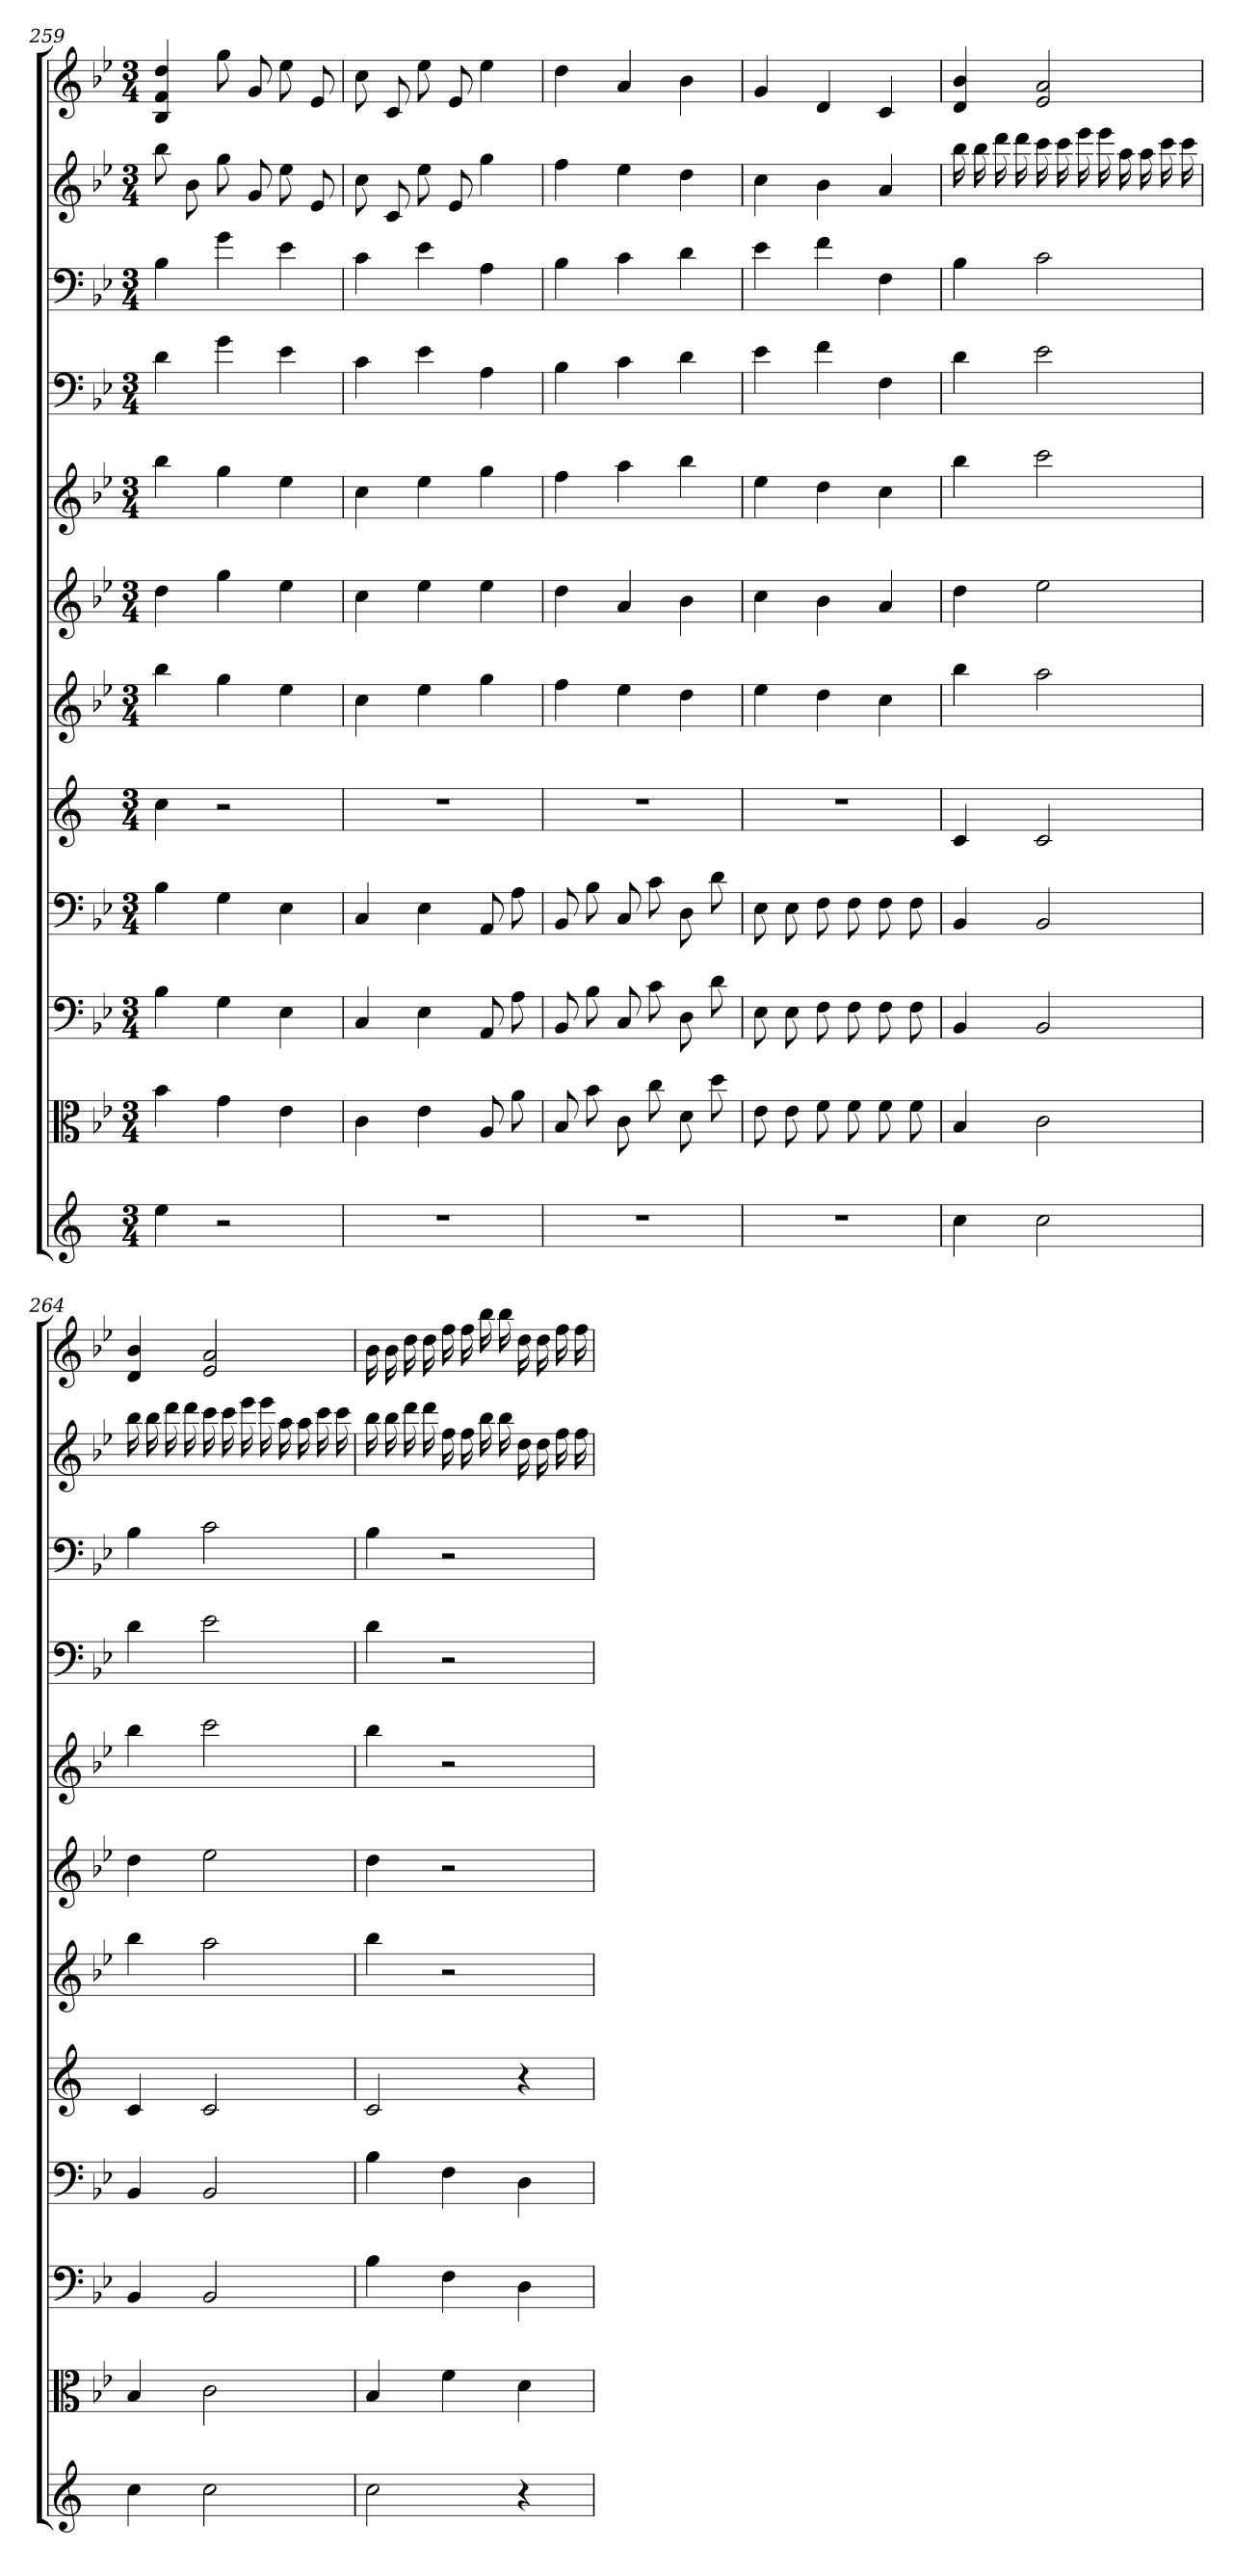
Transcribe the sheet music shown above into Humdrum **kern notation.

**kern	**kern	**kern	**kern	**kern	**kern	**kern	**kern	**kern	**kern	**kern	**kern
*part12	*part11	*part10	*part9	*part8	*part7	*part6	*part5	*part4	*part3	*part2	*part1
*staff12	*staff11	*staff10	*staff9	*staff8	*staff7	*staff6	*staff5	*staff4	*staff3	*staff2	*staff1
*	*clefC3	*clefF4	*clefF4	*	*	*	*	*clefF4	*clefF4	*	*
*k[]	*k[b-e-]	*k[b-e-]	*k[b-e-]	*k[]	*k[b-e-]	*k[b-e-]	*k[b-e-]	*k[b-e-]	*k[b-e-]	*k[b-e-]	*k[b-e-]
*M3/4	*M3/4	*M3/4	*M3/4	*M3/4	*M3/4	*M3/4	*M3/4	*M3/4	*M3/4	*M3/4	*M3/4
=259	=259	=259	=259	=259	=259	=259	=259	=259	=259	=259	=259
4ee	4b-	4B-	4B-	4cc	4bb-	4dd	4bb-	4d	4B-	8bb-	4B- 4f 4dd
.	.	.	.	.	.	.	.	.	.	8b-	.
2r	4g	4G	4G	2r	4gg	4gg	4gg	4g	4g	8gg	8gg
.	.	.	.	.	.	.	.	.	.	8g	8g
.	4e-	4E-	4E-	.	4ee-	4ee-	4ee-	4e-	4e-	8ee-	8ee-
.	.	.	.	.	.	.	.	.	.	8e-	8e-
=260	=260	=260	=260	=260	=260	=260	=260	=260	=260	=260	=260
2.r	4c	4C	4C	2.r	4cc	4cc	4cc	4c	4c	8cc	8cc
.	.	.	.	.	.	.	.	.	.	8c	8c
.	4e-	4E-	4E-	.	4ee-	4ee-	4ee-	4e-	4e-	8ee-	8ee-
.	.	.	.	.	.	.	.	.	.	8e-	8e-
.	8A	8AA	8AA	.	4gg	4ee-	4gg	4A	4A	4gg	4ee-
.	8a	8A	8A	.	.	.	.	.	.	.	.
=261	=261	=261	=261	=261	=261	=261	=261	=261	=261	=261	=261
2.r	8B-	8BB-	8BB-	2.r	4ff	4dd	4ff	4B-	4B-	4ff	4dd
.	8b-	8B-	8B-	.	.	.	.	.	.	.	.
.	8c	8C	8C	.	4ee-	4a	4aa	4c	4c	4ee-	4a
.	8cc	8c	8c	.	.	.	.	.	.	.	.
.	8d	8D	8D	.	4dd	4b-	4bb-	4d	4d	4dd	4b-
.	8dd	8d	8d	.	.	.	.	.	.	.	.
=262	=262	=262	=262	=262	=262	=262	=262	=262	=262	=262	=262
2.r	8e-	8E-	8E-	2.r	4ee-	4cc	4ee-	4e-	4e-	4cc	4g
.	8e-	8E-	8E-	.	.	.	.	.	.	.	.
.	8f	8F	8F	.	4dd	4b-	4dd	4f	4f	4b-	4d
.	8f	8F	8F	.	.	.	.	.	.	.	.
.	8f	8F	8F	.	4cc	4a	4cc	4F	4F	4a	4c
.	8f	8F	8F	.	.	.	.	.	.	.	.
=263	=263	=263	=263	=263	=263	=263	=263	=263	=263	=263	=263
4cc	4B-	4BB-	4BB-	4c	4bb-	4dd	4bb-	4d	4B-	16bb-	4d 4b-
.	.	.	.	.	.	.	.	.	.	16bb-	.
.	.	.	.	.	.	.	.	.	.	16ddd	.
.	.	.	.	.	.	.	.	.	.	16ddd	.
2cc	2c	2BB-	2BB-	2c	2aa	2ee-	2ccc	2e-	2c	16ccc	2e- 2a
.	.	.	.	.	.	.	.	.	.	16ccc	.
.	.	.	.	.	.	.	.	.	.	16eee-	.
.	.	.	.	.	.	.	.	.	.	16eee-	.
.	.	.	.	.	.	.	.	.	.	16aa	.
.	.	.	.	.	.	.	.	.	.	16aa	.
.	.	.	.	.	.	.	.	.	.	16ccc	.
.	.	.	.	.	.	.	.	.	.	16ccc	.
=264	=264	=264	=264	=264	=264	=264	=264	=264	=264	=264	=264
4cc	4B-	4BB-	4BB-	4c	4bb-	4dd	4bb-	4d	4B-	16bb-	4d 4b-
.	.	.	.	.	.	.	.	.	.	16bb-	.
.	.	.	.	.	.	.	.	.	.	16ddd	.
.	.	.	.	.	.	.	.	.	.	16ddd	.
2cc	2c	2BB-	2BB-	2c	2aa	2ee-	2ccc	2e-	2c	16ccc	2e- 2a
.	.	.	.	.	.	.	.	.	.	16ccc	.
.	.	.	.	.	.	.	.	.	.	16eee-	.
.	.	.	.	.	.	.	.	.	.	16eee-	.
.	.	.	.	.	.	.	.	.	.	16aa	.
.	.	.	.	.	.	.	.	.	.	16aa	.
.	.	.	.	.	.	.	.	.	.	16ccc	.
.	.	.	.	.	.	.	.	.	.	16ccc	.
=265	=265	=265	=265	=265	=265	=265	=265	=265	=265	=265	=265
2cc	4B-	4B-	4B-	2c	4bb-	4dd	4bb-	4d	4B-	16bb-	16b-
.	.	.	.	.	.	.	.	.	.	16bb-	16b-
.	.	.	.	.	.	.	.	.	.	16ddd	16dd
.	.	.	.	.	.	.	.	.	.	16ddd	16dd
.	4f	4F	4F	.	2r	2r	2r	2r	2r	16ff	16ff
.	.	.	.	.	.	.	.	.	.	16ff	16ff
.	.	.	.	.	.	.	.	.	.	16bb-	16bb-
.	.	.	.	.	.	.	.	.	.	16bb-	16bb-
4r	4d	4D	4D	4r	.	.	.	.	.	16dd	16dd
.	.	.	.	.	.	.	.	.	.	16dd	16dd
.	.	.	.	.	.	.	.	.	.	16ff	16ff
.	.	.	.	.	.	.	.	.	.	16ff	16ff
=	=	=	=	=	=	=	=	=	=	=	=
*-	*-	*-	*-	*-	*-	*-	*-	*-	*-	*-	*-
